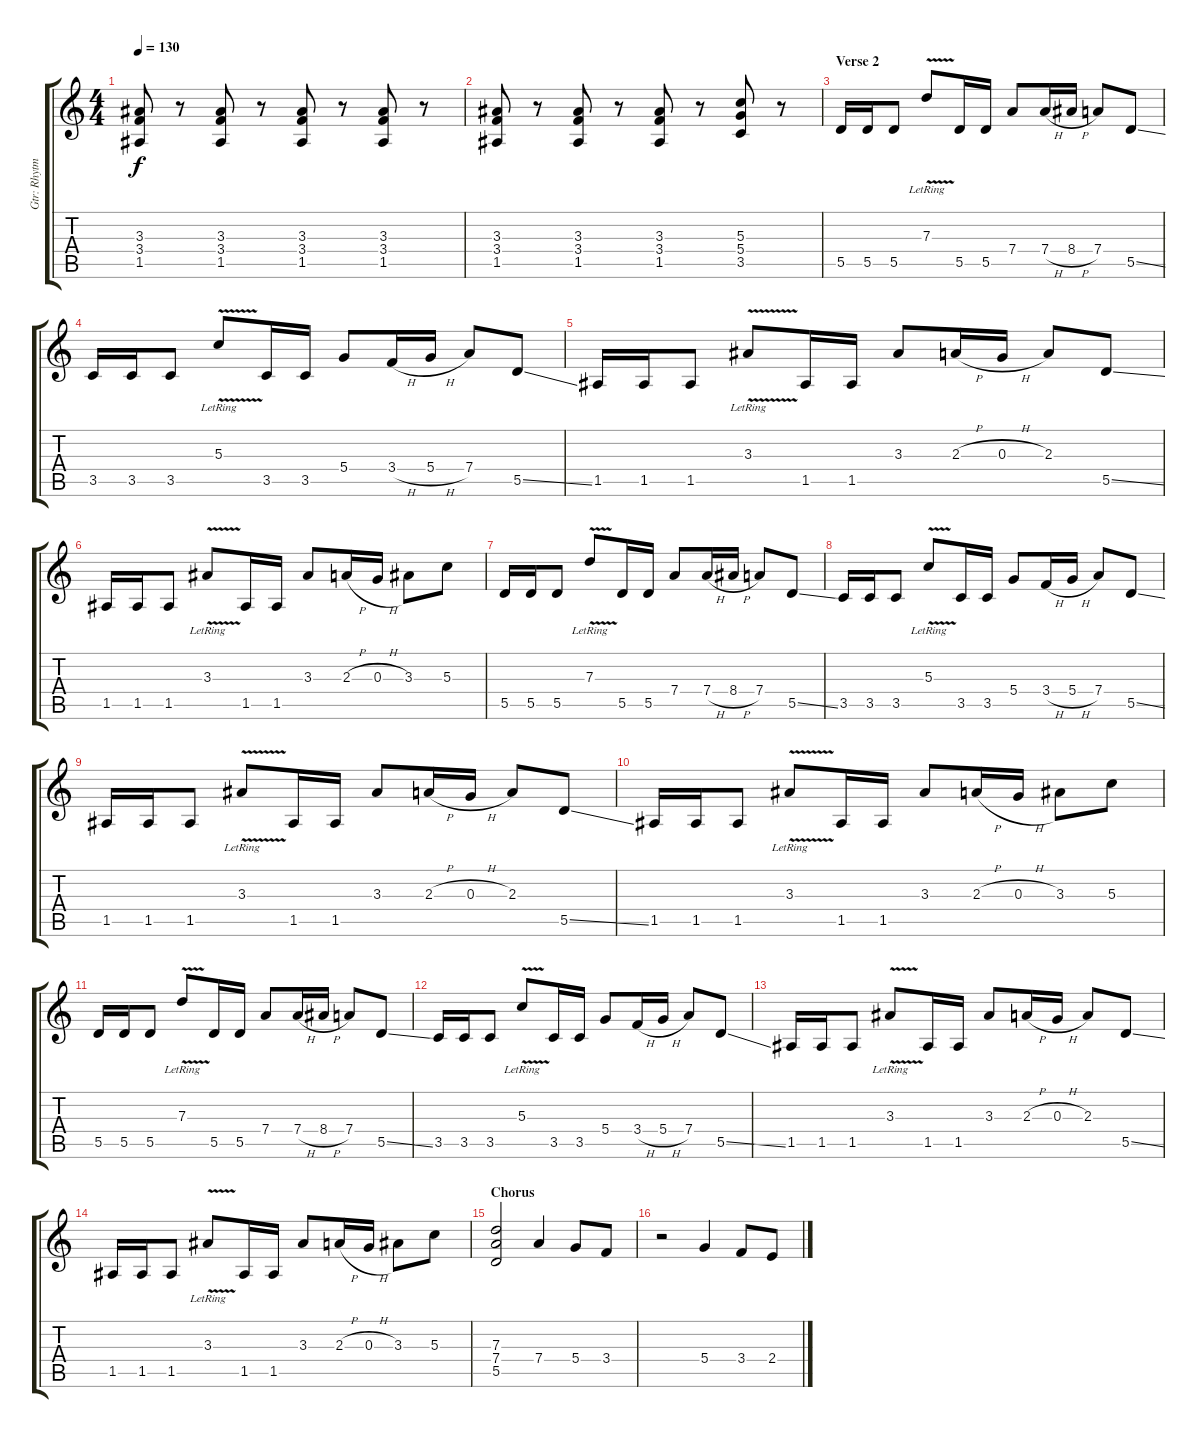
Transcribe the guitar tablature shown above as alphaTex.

\track ("Gtr: Rhytm and Lead" "Gtr: Rhytm") {instrument distortionguitar}
\staff {score tabs}
\tuning (E4 B3 G3 D3 A2 E2) {hide}
\ts (4 4)
\tempo 130
\clef g2
\ks c
(3.3 3.4 1.5).8{dy f} r.8 (3.3 3.4 1.5).8 r.8 (3.3 3.4 1.5).8 r.8 (3.3 3.4 1.5).8 r.8 |
(3.3 3.4 1.5).8 r.8 (3.3 3.4 1.5).8 r.8 (3.3 3.4 1.5).8 r.8 (5.3 5.4 3.5).8 r.8 |
\section ("" "Verse 2")
5.5.16 5.5.16 5.5.8 7.3{v lr}.8 5.5.16 5.5.16 7.4.8 7.4{h}.16 8.4{h}.16 7.4.8 5.5{ss}.8 |
3.5.16 3.5.16 3.5.8 5.3{v lr}.8 3.5.16 3.5.16 5.4.8 3.4{h}.16 5.4{h}.16 7.4.8 5.5{ss}.8 |
1.5.16 1.5.16 1.5.8 3.3{v lr}.8 1.5.16 1.5.16 3.3.8 2.3{h}.16 0.3{h}.16 2.3.8 5.5{ss}.8 |
1.5.16 1.5.16 1.5.8 3.3{v lr}.8 1.5.16 1.5.16 3.3.8 2.3{h}.16 0.3{h}.16 3.3.8 5.3.8 |
5.5.16 5.5.16 5.5.8 7.3{v lr}.8 5.5.16 5.5.16 7.4.8 7.4{h}.16 8.4{h}.16 7.4.8 5.5{ss}.8 |
3.5.16 3.5.16 3.5.8 5.3{v lr}.8 3.5.16 3.5.16 5.4.8 3.4{h}.16 5.4{h}.16 7.4.8 5.5{ss}.8 |
1.5.16 1.5.16 1.5.8 3.3{v lr}.8 1.5.16 1.5.16 3.3.8 2.3{h}.16 0.3{h}.16 2.3.8 5.5{ss}.8 |
1.5.16 1.5.16 1.5.8 3.3{v lr}.8 1.5.16 1.5.16 3.3.8 2.3{h}.16 0.3{h}.16 3.3.8 5.3.8 |
5.5.16 5.5.16 5.5.8 7.3{v lr}.8 5.5.16 5.5.16 7.4.8 7.4{h}.16 8.4{h}.16 7.4.8 5.5{ss}.8 |
3.5.16 3.5.16 3.5.8 5.3{v lr}.8 3.5.16 3.5.16 5.4.8 3.4{h}.16 5.4{h}.16 7.4.8 5.5{ss}.8 |
1.5.16 1.5.16 1.5.8 3.3{v lr}.8 1.5.16 1.5.16 3.3.8 2.3{h}.16 0.3{h}.16 2.3.8 5.5{ss}.8 |
1.5.16 1.5.16 1.5.8 3.3{v lr}.8 1.5.16 1.5.16 3.3.8 2.3{h}.16 0.3{h}.16 3.3.8 5.3.8 |
\section ("" "Chorus")
(7.3 7.4 5.5).2 7.4.4 5.4.8 3.4.8 |
r.2 5.4.4 3.4.8 2.4.8
